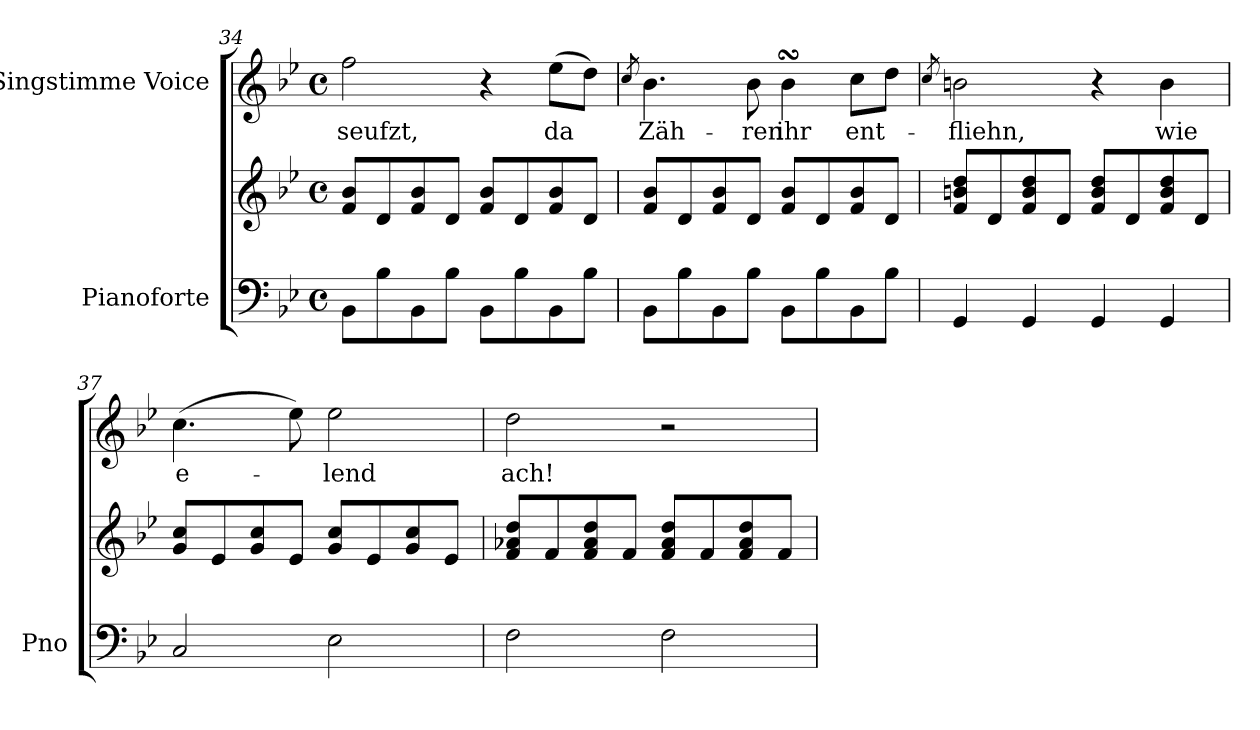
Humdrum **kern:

**kern	**kern	**kern	**text
*part2	*part2	*part1	*part1
*staff3	*staff2	*staff1	*staff1
*I"Pianoforte	*	*I"Singstimme Voice	*
*I'Pno	*	*	*
*clefF4	*clefG2	*clefG2	*
*k[b-e-]	*k[b-e-]	*k[b-e-]	*
*M4/4	*M4/4	*M4/4	*
*met(c)	*met(c)	*met(c)	*
=34	=34	=34	=34
!	!	!	!LO:LY:b
8BB-\L	8f/ 8b-/L	2ff\	seufzt,
8B-\	8d/	.	.
8BB-\	8f/ 8b-/	.	.
8B-\J	8d/J	.	.
8BB-\L	8f/ 8b-/L	4r	.
8B-\	8d/	.	.
!	!	!	!LO:LY:b
8BB-\	8f/ 8b-/	(>8ee-\L	da
8B-\J	8d/J	8dd\J)	.
=35	=35	=35	=35
.	.	8qcc/	.
!	!	!	!LO:LY:b
8BB-\L	8f/ 8b-/L	4.b-\	Zäh-
8B-\	8d/	.	.
8BB-\	8f/ 8b-/	.	.
!	!	!	!LO:LY:b
8B-\J	8d/J	8b-\	-ren
!	!	!	!LO:LY:b
8BB-\L	8f/ 8b-/L	4b-sSSs\	ihr
8B-\	8d/	.	.
!	!	!	!LO:LY:b
8BB-\	8f/ 8b-/	8cc\L	ent-
8B-\J	8d/J	8dd\J	.
!!LO:LB:g=z
=36	=36	=36	=36
.	.	8qcc/	.
!	!	!	!LO:LY:b
4GG/	8f/ 8bn/ 8dd/L	2bn\	-fliehn,
.	8d/	.	.
4GG/	8f/ 8b/ 8dd/	.	.
.	8d/J	.	.
4GG/	8f/ 8b/ 8dd/L	4r	.
.	8d/	.	.
!	!	!	!LO:LY:b
4GG/	8f/ 8b/ 8dd/	4b\	wie
.	8d/J	.	.
=37	=37	=37	=37
!	!	!	!LO:LY:b
2C/	8g/ 8cc/L	(>4.cc\	e-
.	8e-/	.	.
.	8g/ 8cc/	.	.
.	8e-/J	8ee-\)	.
!	!	!	!LO:LY:b
2E-\	8g/ 8cc/L	2ee-\	-lend
.	8e-/	.	.
.	8g/ 8cc/	.	.
.	8e-/J	.	.
=38	=38	=38	=38
!	!	!	!LO:LY:b
2F\	8f/ 8a-X/ 8dd/L	2dd\	ach!
.	8f/	.	.
.	8f/ 8a-/ 8dd/	.	.
.	8f/J	.	.
2F\	8f/ 8a-/ 8dd/L	2r	.
.	8f/	.	.
.	8f/ 8a-/ 8dd/	.	.
.	8f/J	.	.
=	=	=	=
*-	*-	*-	*-
